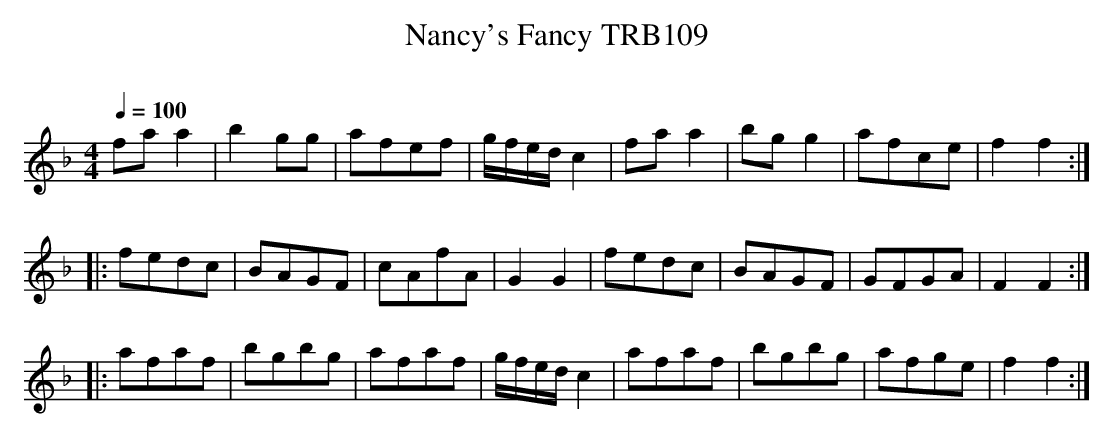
X:1
T:Nancy's Fancy TRB109
Q:1/4=100
L:1/8
M:4/4
O:
K:F
fa a2 | b2 gg | afef | g/f/e/d/ c2 | fa a2 | bgg2 | afce | f2 f2 :|
|:fedc | BAGF | cAfA | G2 G2 | fedc | BAGF | GFGA | F2 F2 :|
|:afaf | bgbg | afaf | g/f/e/d/ c2 | afaf | bgbg | afge | f2 f2 :|
